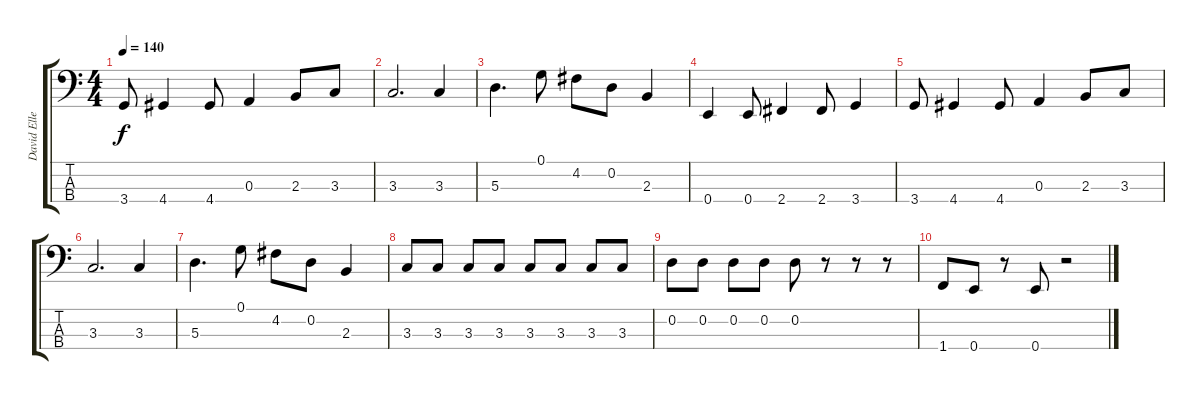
\track ("David Ellefson (Bass)" "David Elle") {instrument electricbasspick}
\staff {score tabs}
\tuning (G2 D2 A1 E1) {hide}
\ts (4 4)
\tempo 140
\clef f4
\ks c
3.4.8{dy f} 4.4.4 4.4.8 0.3.4 2.3.8 3.3.8 |
3.3.2{d} 3.3.4 |
5.3.4{d} 0.1.8 4.2.8 0.2.8 2.3.4 |
0.4.4 0.4.8 2.4.4 2.4.8 3.4.4 |
3.4.8 4.4.4 4.4.8 0.3.4 2.3.8 3.3.8 |
3.3.2{d} 3.3.4 |
5.3.4{d} 0.1.8 4.2.8 0.2.8 2.3.4 |
3.3.8 3.3.8 3.3.8 3.3.8 3.3.8 3.3.8 3.3.8 3.3.8 |
0.2.8 0.2.8 0.2.8 0.2.8 0.2.8 r.8 r.8 r.8 |
1.4.8 0.4.8 r.8 0.4.8 r.2
